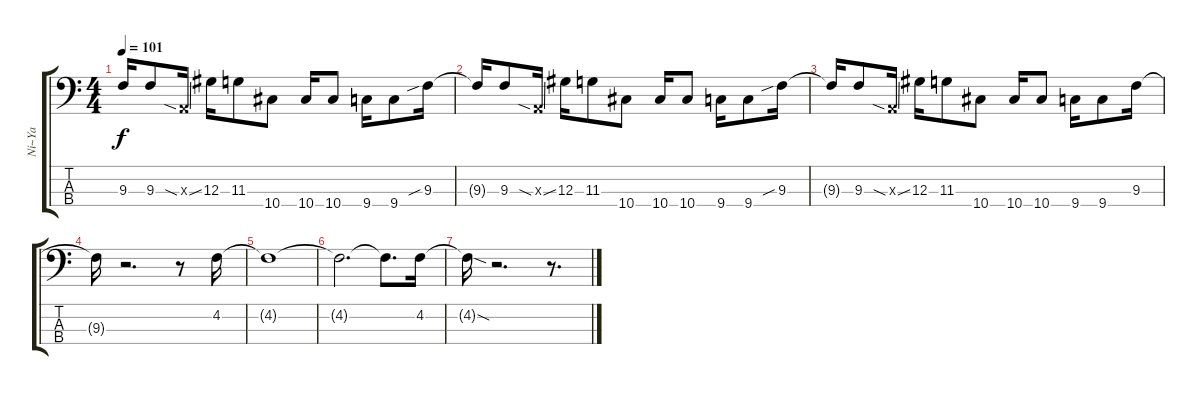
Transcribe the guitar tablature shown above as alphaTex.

\track ("Ni~Ya" "Ni~Ya") {instrument electricbasspick}
\staff {score tabs}
\tuning (Gb2 Db2 Ab1 Eb1) {hide}
\ts (4 4)
\tempo 101
\clef f4
\ks c
9.3{t}.16{dy f} 9.3.8 1.3{sia ss x}.16 12.3.16 11.3.8 10.4.8 10.4.16 10.4.8 9.4.16 9.4.8 9.3{sib}.16 |
9.3{t}.16 9.3.8 1.3{sia ss x}.16 12.3.16 11.3.8 10.4.8 10.4.16 10.4.8 9.4.16 9.4.8 9.3{sib}.16 |
9.3{t}.16 9.3.8 1.3{sia ss x}.16 12.3.16 11.3.8 10.4.8 10.4.16 10.4.8 9.4.16 9.4.8 9.3.16 |
9.3{t}.16 r.2{d} r.8 4.2.16 |
4.2{t}.1 |
4.2{t}.2{d} 4.2{t}.8{d} 4.2.16 |
4.2{sod t}.16 r.2{d} r.8{d}
